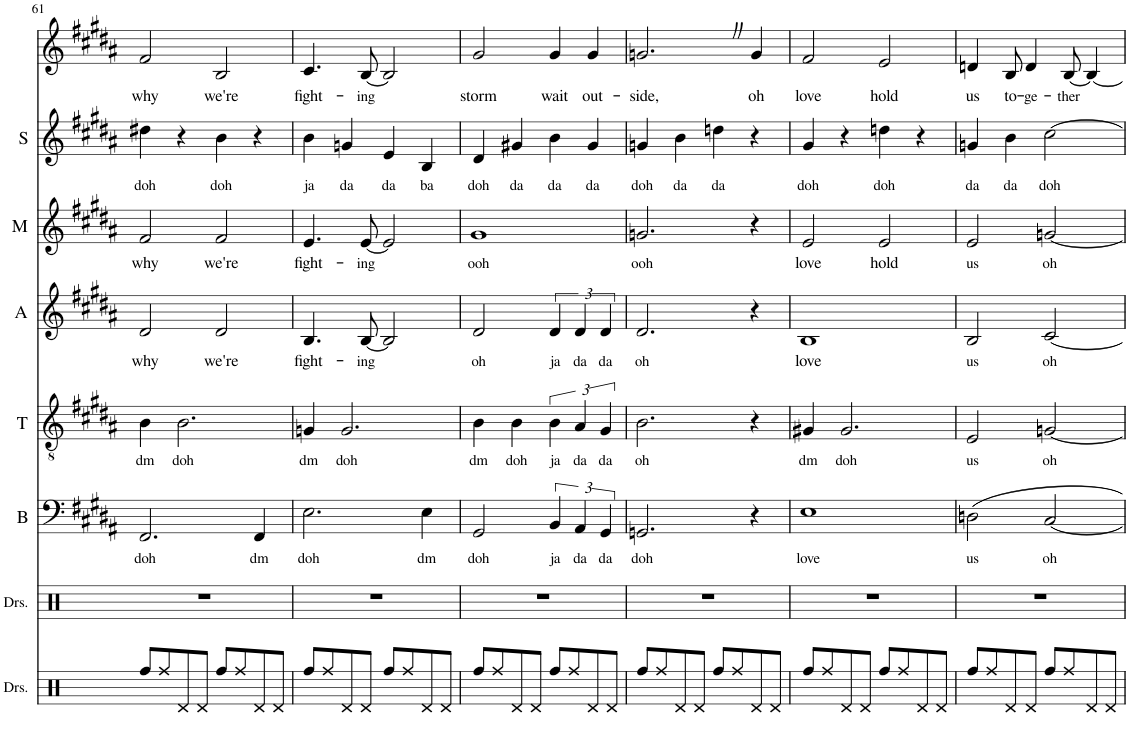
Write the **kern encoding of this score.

**kern	**kern	**kern	**text	**kern	**text	**kern	**text	**kern	**text	**kern	**text	**kern	**text
*part8	*part7	*part6	*part6	*part5	*part5	*part4	*part4	*part3	*part3	*part2	*part2	*part1	*part1
*staff8	*staff7	*staff6	*staff6	*staff5	*staff5	*staff4	*staff4	*staff3	*staff3	*staff2	*staff2	*staff1	*staff1
*I"Drumset	*I"Drumset	*I"Bass	*	*I"Tenor	*	*I"Alto	*	*I"Mezzo	*	*I"Soprano	*	*I"Solo	*
*I'Drs.	*I'Drs.	*I'B	*	*I'T	*	*I'A	*	*I'M	*	*I'S	*	*	*
!!LO:PB:g=z
*clefX	*clefX	*clefF4	*	*clefGv2	*	*clefG2	*	*clefG2	*	*clefG2	*	*clefG2	*
*k[]	*k[]	*k[f#c#g#d#a#]	*	*k[f#c#g#d#a#]	*	*k[f#c#g#d#a#]	*	*k[f#c#g#d#a#]	*	*k[f#c#g#d#a#]	*	*k[f#c#g#d#a#]	*
*M4/4	*M4/4	*M4/4	*	*M4/4	*	*M4/4	*	*M4/4	*	*M4/4	*	*M4/4	*
=61	=61	=61	=61	=61	=61	=61	=61	=61	=61	=61	=61	=61	=61
!	!	!	!LO:LY:b	!	!LO:LY:b	!	!LO:LY:b	!	!LO:LY:b	!	!LO:LY:b	!	!LO:LY:b
8Rff/L	1r	2.FF#/	doh	4B\	dm	2d#/	why	2f#/	why	4dd#X\	doh	2f#/	why
8Rff/	.	.	.	.	.	.	.	.	.	.	.	.	.
!	!	!	!	!	!LO:LY:b	!	!	!	!	!	!	!	!
8Rd/	.	.	.	2.B\	doh	.	.	.	.	4r	.	.	.
8Rd/J	.	.	.	.	.	.	.	.	.	.	.	.	.
!	!	!	!	!	!	!	!LO:LY:b	!	!LO:LY:b	!	!LO:LY:b	!	!LO:LY:b
8Rff/L	.	.	.	.	.	2d#/	we're	2f#/	we're	4b\	doh	2B/	we're
8Rff/	.	.	.	.	.	.	.	.	.	.	.	.	.
!	!	!	!LO:LY:b	!	!	!	!	!	!	!	!	!	!
8Rd/	.	4FF#/	dm	.	.	.	.	.	.	4r	.	.	.
8Rd/J	.	.	.	.	.	.	.	.	.	.	.	.	.
=62	=62	=62	=62	=62	=62	=62	=62	=62	=62	=62	=62	=62	=62
!	!	!	!LO:LY:b	!	!LO:LY:b	!	!LO:LY:b	!	!LO:LY:b	!	!LO:LY:b	!	!LO:LY:b
8Rff/L	1r	2.E\	doh	4Gn/	dm	4.B/	fight-	4.e/	fight-	4b\	ja	4.c#/	fight-
8Rff/	.	.	.	.	.	.	.	.	.	.	.	.	.
!	!	!	!	!	!LO:LY:b	!	!	!	!	!	!LO:LY:b	!	!
8Rd/	.	.	.	2.G/	doh	.	.	.	.	4gn/	da	.	.
!	!	!	!	!	!	!	!LO:LY:b	!	!LO:LY:b	!	!	!	!LO:LY:b
8Rd/J	.	.	.	.	.	[8B/	-ing	[8e/	-ing	.	.	[8B/	-ing
!	!	!	!	!	!	!	!	!	!	!	!LO:LY:b	!	!
8Rff/L	.	.	.	.	.	2B/]	.	2e/]	.	4e/	da	2B/]	.
8Rff/	.	.	.	.	.	.	.	.	.	.	.	.	.
!	!	!	!LO:LY:b	!	!	!	!	!	!	!	!LO:LY:b	!	!
8Rd/	.	4E\	dm	.	.	.	.	.	.	4B/	ba	.	.
8Rd/J	.	.	.	.	.	.	.	.	.	.	.	.	.
=63	=63	=63	=63	=63	=63	=63	=63	=63	=63	=63	=63	=63	=63
!	!	!	!LO:LY:b	!	!LO:LY:b	!	!LO:LY:b	!	!LO:LY:b	!	!LO:LY:b	!	!LO:LY:b
8Rff/L	1r	2GG#/	doh	4B\	dm	2d#/	oh	1g#	ooh	4d#/	doh	2g#/	storm
8Rff/	.	.	.	.	.	.	.	.	.	.	.	.	.
!	!	!	!	!	!LO:LY:b	!	!	!	!	!	!LO:LY:b	!	!
8Rd/	.	.	.	4B\	doh	.	.	.	.	4g#X/	da	.	.
8Rd/J	.	.	.	.	.	.	.	.	.	.	.	.	.
!	!	!	!LO:LY:b	!	!LO:LY:b	!	!LO:LY:b	!	!	!	!LO:LY:b	!	!LO:LY:b
8Rff/L	.	6BB/	ja	6B\	ja	6d#/	ja	.	.	4b\	da	4g#/	wait
8Rff/	.	.	.	.	.	.	.	.	.	.	.	.	.
!	!	!	!LO:LY:b	!	!LO:LY:b	!	!LO:LY:b	!	!	!	!	!	!
.	.	6AA#/	da	6A#/	da	6d#/	da	.	.	.	.	.	.
!	!	!	!	!	!	!	!	!	!	!	!LO:LY:b	!	!LO:LY:b
8Rd/	.	.	.	.	.	.	.	.	.	4g#/	da	4g#/	out-
!	!	!	!LO:LY:b	!	!LO:LY:b	!	!LO:LY:b	!	!	!	!	!	!
.	.	6GG#/	da	6G#/	da	6d#/	da	.	.	.	.	.	.
8Rd/J	.	.	.	.	.	.	.	.	.	.	.	.	.
=64	=64	=64	=64	=64	=64	=64	=64	=64	=64	=64	=64	=64	=64
!	!	!	!LO:LY:b	!	!LO:LY:b	!	!LO:LY:b	!	!LO:LY:b	!	!LO:LY:b	!	!LO:LY:b
8Rff/L	1r	2.GGn/	doh	2.B\	oh	2.d#/	oh	2.gn/	ooh	4gn/	doh	2.gnZ/	-side,
8Rff/	.	.	.	.	.	.	.	.	.	.	.	.	.
!	!	!	!	!	!	!	!	!	!	!	!LO:LY:b	!	!
8Rd/	.	.	.	.	.	.	.	.	.	4b\	da	.	.
8Rd/J	.	.	.	.	.	.	.	.	.	.	.	.	.
!	!	!	!	!	!	!	!	!	!	!	!LO:LY:b	!	!
8Rff/L	.	.	.	.	.	.	.	.	.	4ddn\	da	.	.
8Rff/	.	.	.	.	.	.	.	.	.	.	.	.	.
!	!	!	!	!	!	!	!	!	!	!	!	!	!LO:LY:b
8Rd/	.	4r	.	4r	.	4r	.	4r	.	4r	.	4g/	oh
8Rd/J	.	.	.	.	.	.	.	.	.	.	.	.	.
=65	=65	=65	=65	=65	=65	=65	=65	=65	=65	=65	=65	=65	=65
!	!	!	!LO:LY:b	!	!LO:LY:b	!	!LO:LY:b	!	!LO:LY:b	!	!LO:LY:b	!	!LO:LY:b
8Rff/L	1r	1E	love	4G#X/	dm	1B	love	2e/	love	4g#/	doh	2f#/	love
8Rff/	.	.	.	.	.	.	.	.	.	.	.	.	.
!	!	!	!	!	!LO:LY:b	!	!	!	!	!	!	!	!
8Rd/	.	.	.	2.G#/	doh	.	.	.	.	4r	.	.	.
8Rd/J	.	.	.	.	.	.	.	.	.	.	.	.	.
!	!	!	!	!	!	!	!	!	!LO:LY:b	!	!LO:LY:b	!	!LO:LY:b
8Rff/L	.	.	.	.	.	.	.	2e/	hold	4ddn\	doh	2e/	hold
8Rff/	.	.	.	.	.	.	.	.	.	.	.	.	.
8Rd/	.	.	.	.	.	.	.	.	.	4r	.	.	.
8Rd/J	.	.	.	.	.	.	.	.	.	.	.	.	.
=66	=66	=66	=66	=66	=66	=66	=66	=66	=66	=66	=66	=66	=66
!	!	!	!LO:LY:b	!	!LO:LY:b	!	!LO:LY:b	!	!LO:LY:b	!	!LO:LY:b	!	!LO:LY:b
8Rff/L	1r	2Dn\	us	2E/	us	2B/	us	2e/	us	4gn/	da	4dn/	us
8Rff/	.	.	.	.	.	.	.	.	.	.	.	.	.
!	!	!	!	!	!	!	!	!	!	!	!LO:LY:b	!	!LO:LY:b
8Rd/	.	.	.	.	.	.	.	.	.	4b\	da	8B/	to-
!	!	!	!	!	!	!	!	!	!	!	!	!	!LO:LY:b
8Rd/J	.	.	.	.	.	.	.	.	.	.	.	4d/	-ge-
!	!	!	!LO:LY:b	!	!LO:LY:b	!	!LO:LY:b	!	!LO:LY:b	!	!LO:LY:b	!	!
8Rff/L	.	[2C#/	oh	[2Gn/	oh	[2c#/	oh	[2gn/	oh	[2cc#\	doh	.	.
!	!	!	!	!	!	!	!	!	!	!	!	!	!LO:LY:b
8Rff/	.	.	.	.	.	.	.	.	.	.	.	[8B/	-ther
8Rd/	.	.	.	.	.	.	.	.	.	.	.	4B/_	.
8Rd/J	.	.	.	.	.	.	.	.	.	.	.	.	.
=	=	=	=	=	=	=	=	=	=	=	=	=	=
*-	*-	*-	*-	*-	*-	*-	*-	*-	*-	*-	*-	*-	*-
